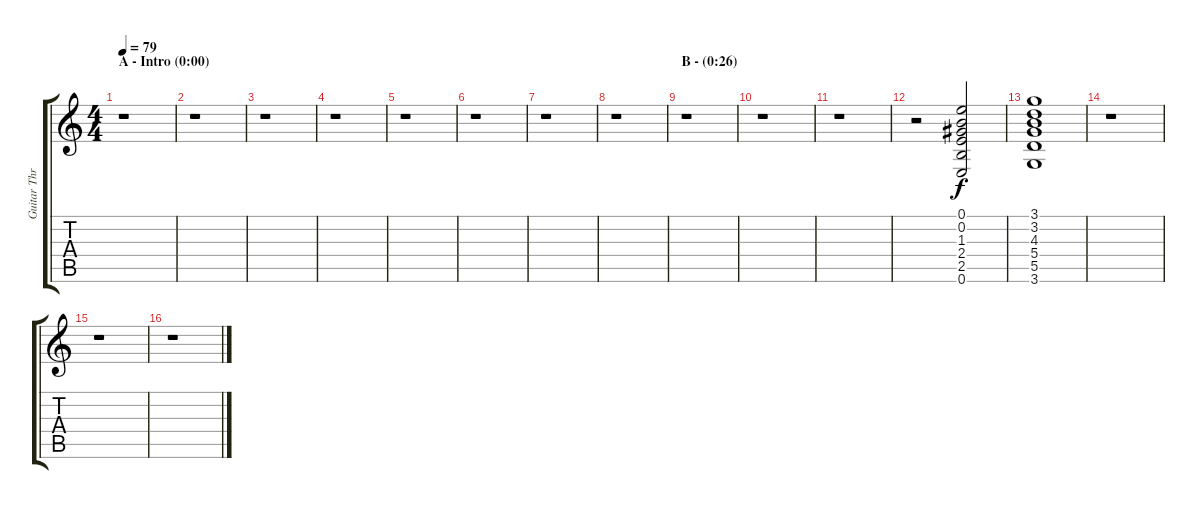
\track ("Guitar Three" "Guitar Thr") {instrument distortionguitar}
\staff {score tabs}
\tuning (E4 B3 G3 D3 A2 E2) {hide}
\ts (4 4)
\section ("" "A - Intro (0:00)")
\tempo 79
\clef g2
\ks c
r.1{dy f instrument distortionguitar} |
r.1 |
r.1 |
r.1 |
r.1 |
r.1 |
r.1 |
r.1 |
\section ("" "B - (0:26)")
r.1 |
r.1 |
r.1 |
r.2{volume 0} (0.1 0.2 1.3 2.4 2.5 0.6).2 |
(3.1 3.2 4.3 5.4 5.5 3.6).1 |
r.1 |
r.1 |
r.1
